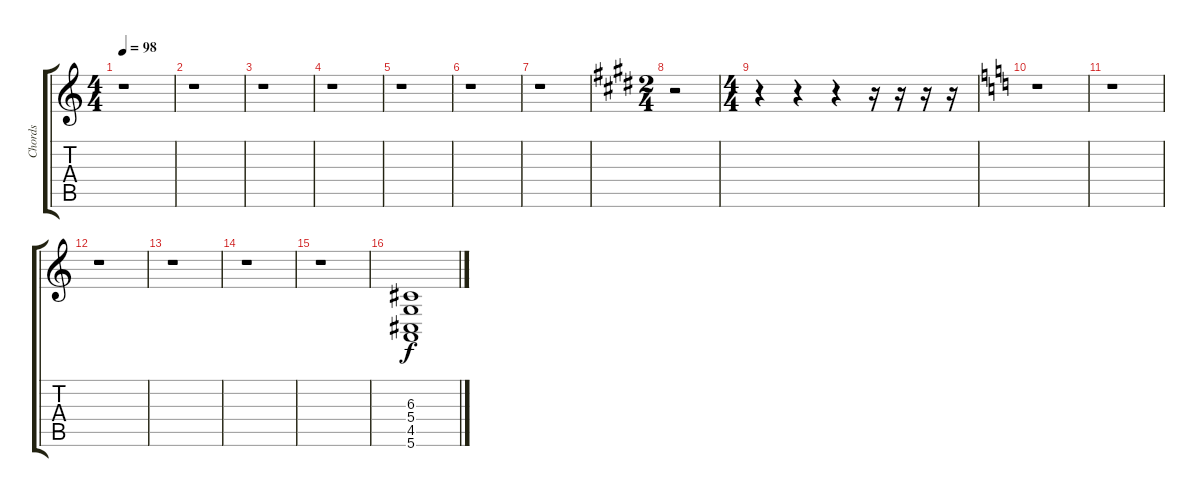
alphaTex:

\track ("Chords" "Chords") {instrument pad2warm}
\staff {score tabs}
\tuning (E4 B3 G3 D3 A2 E2) {hide}
\ts (4 4)
\tempo 98
\clef g2
\ks c
r.1{dy f} |
r.1 |
r.1 |
r.1 |
r.1 |
r.1 |
r.1 |
\ts (2 4)
\ks e
r.2 |
\ts (4 4)
r.4 r.4 r.4 r.16 r.16 r.16 r.16 |
\ks c
r.1 |
r.1 |
r.1 |
r.1 |
r.1 |
r.1 |
(6.3 5.4 4.5 5.6).1
